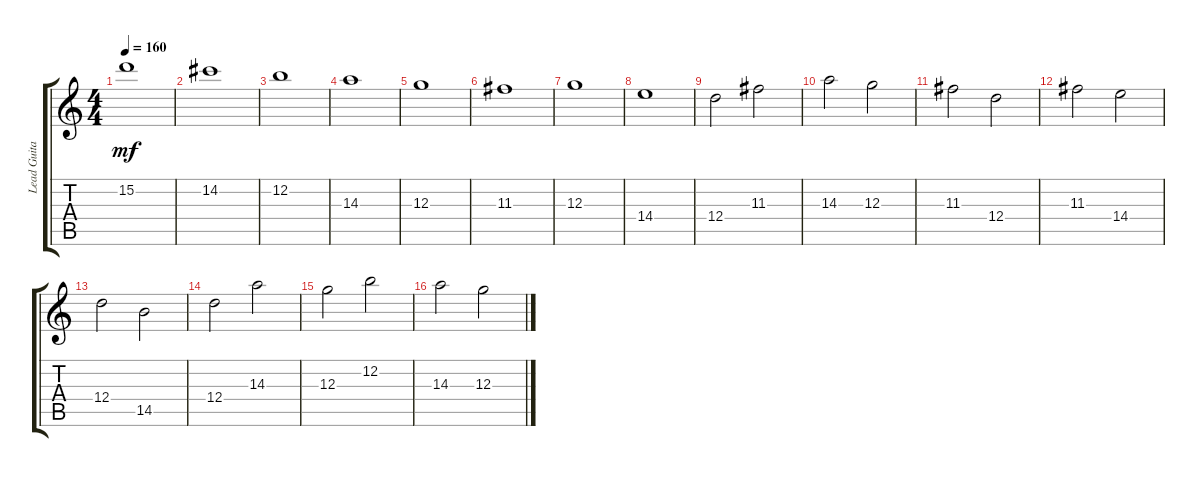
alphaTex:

\track ("Lead Guitar" "Lead Guita") {instrument distortionguitar}
\staff {score tabs}
\tuning (E4 B3 G3 D3 A2 E2) {hide}
\ts (4 4)
\tempo 160
\clef g2
\ks c
15.2.1{dy mf} |
14.2.1 |
12.2.1 |
14.3.1 |
12.3.1 |
11.3.1 |
12.3.1 |
14.4.1 |
12.4.2 11.3.2 |
14.3.2 12.3.2 |
11.3.2 12.4.2 |
11.3.2 14.4.2 |
12.4.2 14.5.2 |
12.4.2 14.3.2 |
12.3.2 12.2.2 |
14.3.2 12.3.2
